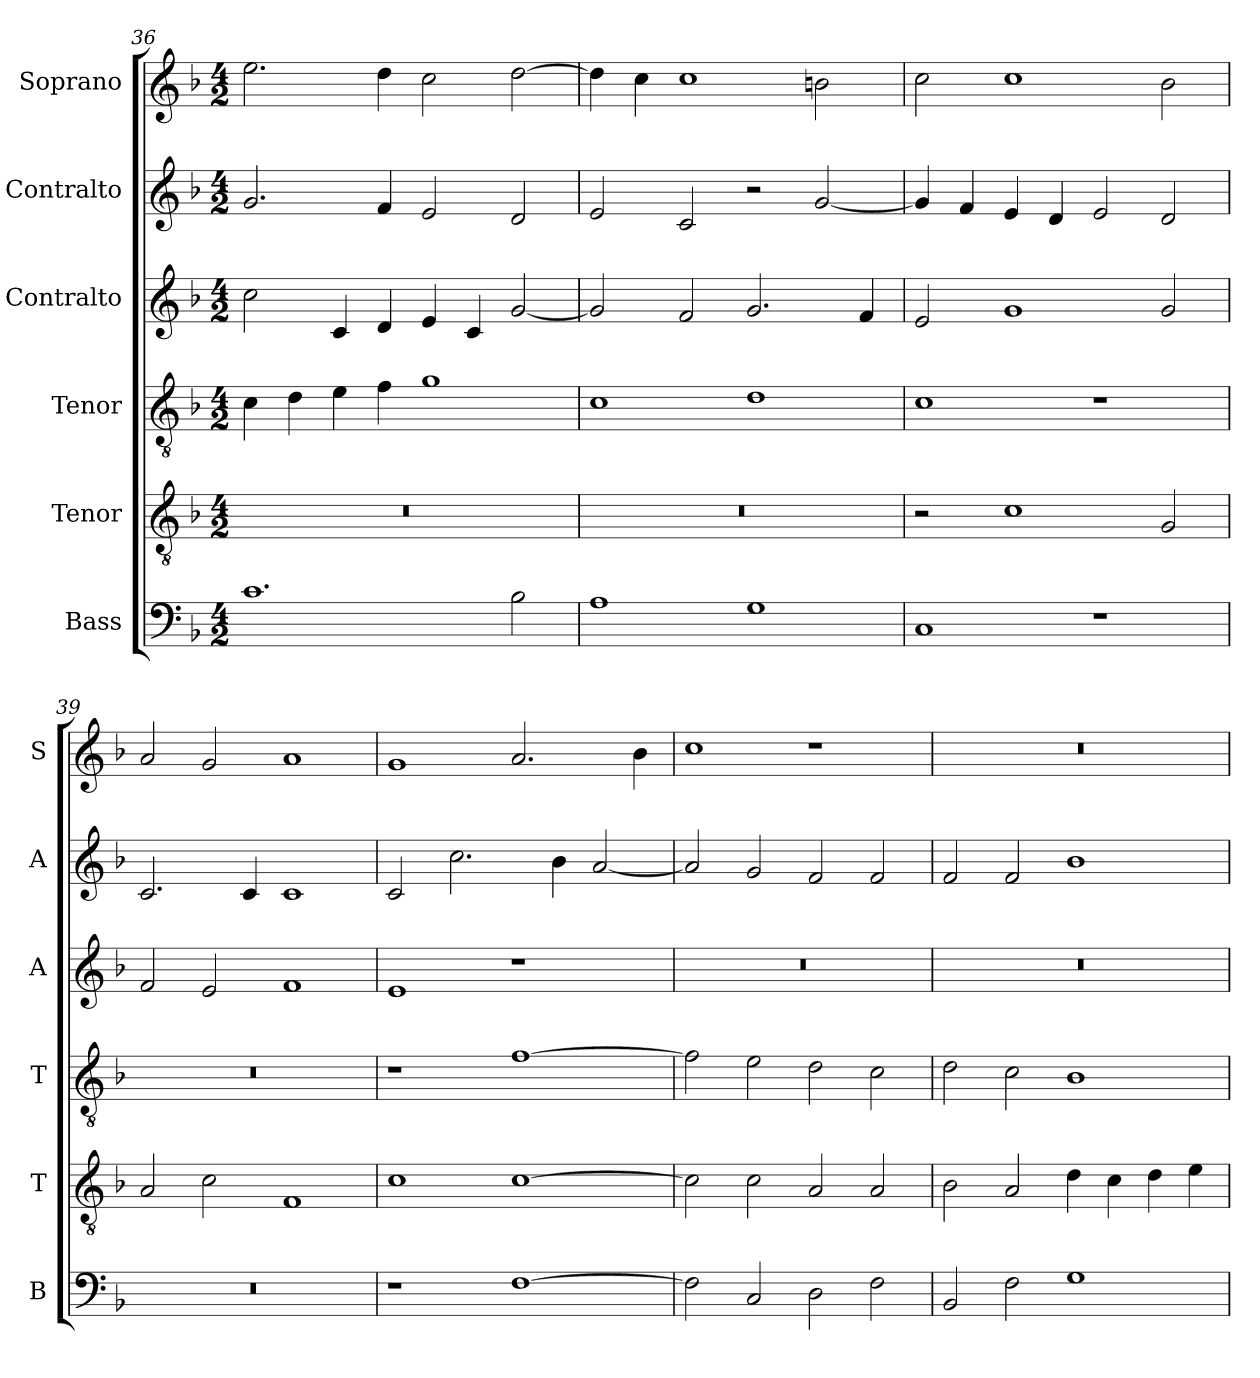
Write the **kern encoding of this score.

**kern	**kern	**kern	**kern	**kern	**kern
*part6	*part5	*part4	*part3	*part2	*part1
*staff6	*staff5	*staff4	*staff3	*staff2	*staff1
*I"Bass	*I"Tenor	*I"Tenor	*I"Contralto	*I"Contralto	*I"Soprano
*I'B	*I'T	*I'T	*I'A	*I'A	*I'S
*clefF4	*clefGv2	*clefGv2	*clefG2	*clefG2	*clefG2
*k[b-]	*k[b-]	*k[b-]	*k[b-]	*k[b-]	*k[b-]
*F:ion	*F:ion	*F:ion	*F:ion	*F:ion	*F:ion
*M4/2	*M4/2	*M4/2	*M4/2	*M4/2	*M4/2
=36	=36	=36	=36	=36	=36
1.c	0r	4c	2cc	2.g	2.ee
.	.	4d	.	.	.
.	.	4e	4c	.	.
.	.	4f	4d	4f	4dd
.	.	1g	4e	2e	2cc
.	.	.	4c	.	.
2B-	.	.	[2g	2d	[2dd
=37	=37	=37	=37	=37	=37
1A	0r	1c	2g]	2e	4dd]
.	.	.	.	.	4cc
.	.	.	2f	2c	1cc
1G	.	1d	2.g	2r	.
.	.	.	.	[2g	2bn
.	.	.	4f	.	.
=38	=38	=38	=38	=38	=38
1C	2r	1c	2e	4g]	2cc
.	.	.	.	4f	.
.	1c	.	1g	4e	1cc
.	.	.	.	4d	.
1r	.	1r	.	2e	.
.	2G	.	2g	2d	2b-
=39	=39	=39	=39	=39	=39
0r	2A	0r	2f	2.c	2a
.	2c	.	2e	.	2g
.	.	.	.	4c	.
.	1F	.	1f	1c	1a
=40	=40	=40	=40	=40	=40
1r	1c	1r	1e	2c	1g
.	.	.	.	2.cc	.
[1F	[1c	[1f	1r	.	2.a
.	.	.	.	4b-	.
.	.	.	.	[2a	.
.	.	.	.	.	4b-
=41	=41	=41	=41	=41	=41
2F]	2c]	2f]	0r	2a]	1cc
2C	2c	2e	.	2g	.
2D	2A	2d	.	2f	1r
2F	2A	2c	.	2f	.
=42	=42	=42	=42	=42	=42
2BB-	2B-	2d	0r	2f	0r
2F	2A	2c	.	2f	.
1G	4d	1B-	.	1b-	.
.	4c	.	.	.	.
.	4d	.	.	.	.
.	4e	.	.	.	.
=	=	=	=	=	=
*-	*-	*-	*-	*-	*-
